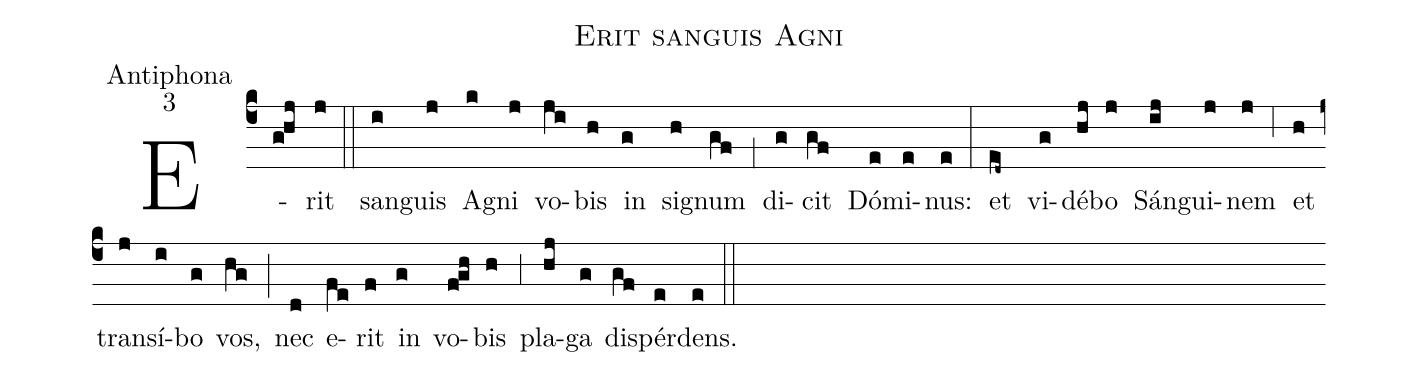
name:Erit sanguis Agni;
office-part:Antiphona;
mode:3;
%%
(c4) E(g!hj)rit(j) (::) san(i)guis(j) A(k)gni(j) vo(ji)bis(h) in(g) si(h)gnum(gf) (;1) di(g)cit(gf) Dó(e)mi(e)nus:(e) (:) et(ed~) vi(g)dé(hj)bo(j) Sán(ij)gui(j)nem(j) (;6) et(h) tran(j)sí(i)bo(g) vos,(hg) (;) nec(d) e(fe)rit(f) in(g) vo(f!gh)bis(h) (;3) pla(hj)ga(g) di(gf)spér(e)dens.(e) (::)
